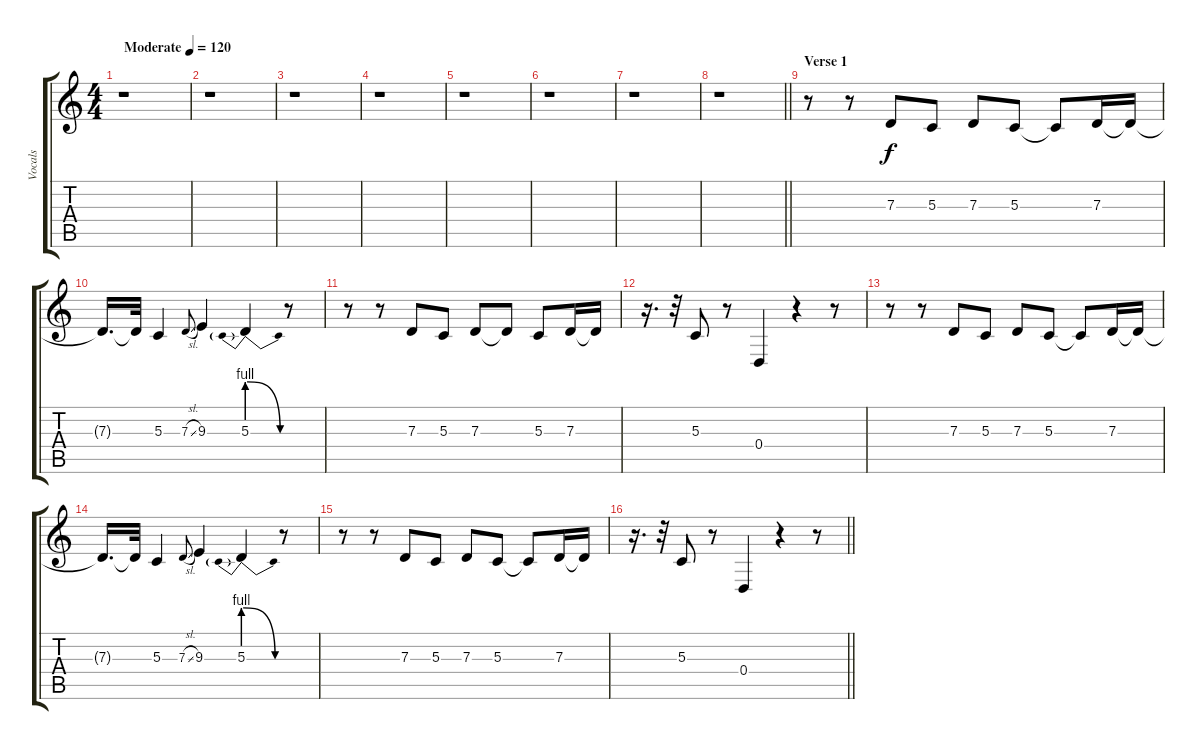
\track ("Vocals" "Vocals") {instrument sopranosax}
\staff {score tabs}
\tuning (E4 B3 G3 D3 A2 E2) {hide}
\ts (4 4)
\tempo (120 "Moderate")
\clef g2
\ks c
r.1{dy f instrument sopranosax} |
r.1 |
r.1 |
r.1 |
r.1 |
r.1 |
r.1 |
\barLineRight lightlight
r.1 |
\section ("" "Verse 1")
r.8 r.8 7.3.8 5.3.8 7.3.8 5.3.8 5.3{t}.8 7.3.16 7.3{t}.16 |
7.3{t}.16{d} 7.3{t}.32 5.3.4 7.3{sl}.8{gr onbeat} 9.3.4 5.3{be (prebendrelease 0 4 60 0)}.4 r.8 |
r.8 r.8 7.3.8 5.3.8 7.3.8 7.3{t}.8 5.3.8 7.3.16 7.3{t}.16 |
r.16{d} r.32 5.3.8 r.8 0.4.4 r.4 r.8 |
r.8 r.8 7.3.8 5.3.8 7.3.8 5.3.8 5.3{t}.8 7.3.16 7.3{t}.16 |
7.3{t}.16{d} 7.3{t}.32 5.3.4 7.3{sl}.8{gr onbeat} 9.3.4 5.3{be (prebendrelease 0 4 60 0)}.4 r.8 |
r.8 r.8 7.3.8 5.3.8 7.3.8 5.3.8 5.3{t}.8 7.3.16 7.3{t}.16 |
\barLineRight lightlight
r.16{d} r.32 5.3.8 r.8 0.4.4 r.4 r.8
